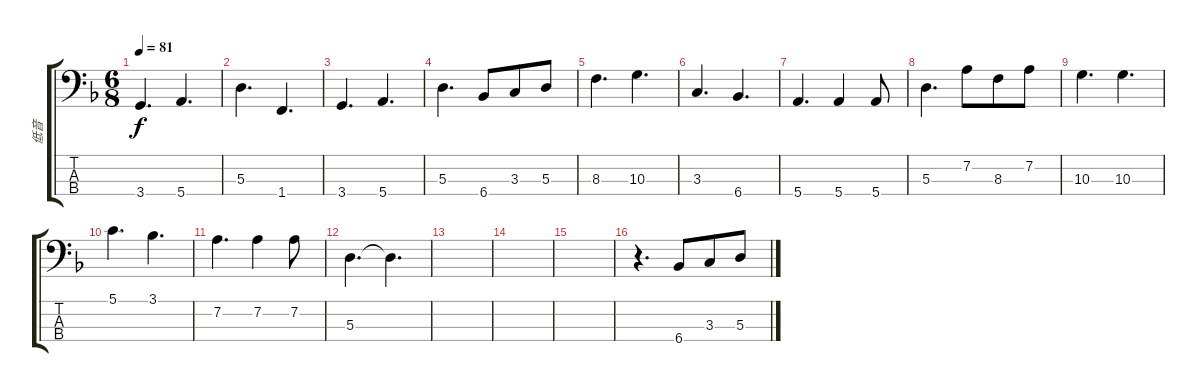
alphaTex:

\track ("低音" "低音") {instrument electricbassfinger}
\staff {score tabs}
\tuning (G2 D2 A1 E1) {hide}
\ts (6 8)
\tempo 81
\clef f4
\ks f
3.4.4{d dy f} 5.4.4{d} |
5.3.4{d} 1.4.4{d} |
3.4.4{d} 5.4.4{d} |
5.3.4{d} 6.4.8 3.3.8 5.3.8 |
8.3.4{d} 10.3.4{d} |
3.3.4{d} 6.4.4{d} |
5.4.4{d} 5.4.4 5.4.8 |
5.3.4{d} 7.2.8 8.3.8 7.2.8 |
10.3.4{d} 10.3.4{d} |
5.1.4{d} 3.1.4{d} |
7.2.4{d} 7.2.4 7.2.8 |
5.3.4{d} 5.3{t}.4{d} |
|
|
|
r.4{d} 6.4.8 3.3.8 5.3.8
